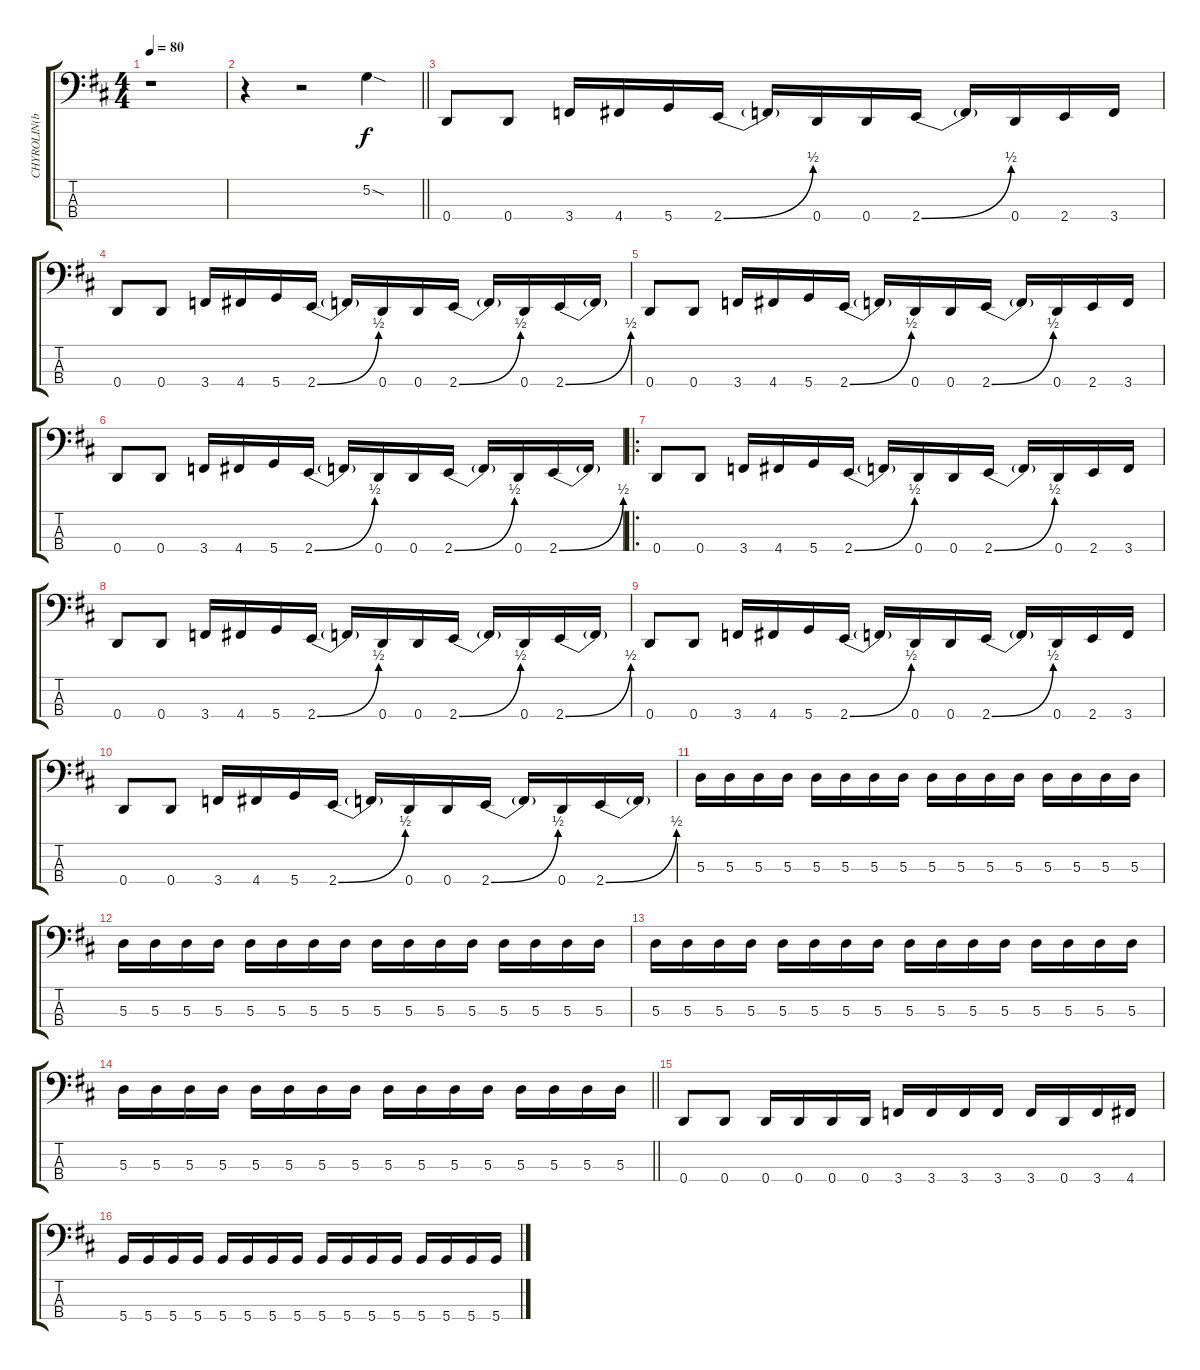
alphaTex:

\track ("CHYROLIN(bass)" "CHYROLIN(b") {instrument electricbassfinger}
\staff {score tabs}
\tuning (G2 D2 A1 D1) {hide}
\ts (4 4)
\tempo 80
\clef f4
\ks d
r.1{dy f instrument electricbassfinger} |
\barLineRight lightlight
r.4 r.2 5.2{sod}.4 |
\section ("" "")
0.4.8 0.4.8 3.4.16 4.4.16 5.4.16 2.4{be (bend 0 0 60 2)}.16 2.4{t}.16 0.4.16 0.4.16 2.4{be (bend 0 0 60 2)}.16 2.4{t}.16 0.4.16 2.4.16 3.4.16 |
0.4.8 0.4.8 3.4.16 4.4.16 5.4.16 2.4{be (bend 0 0 60 2)}.16 2.4{t}.16 0.4.16 0.4.16 2.4{be (bend 0 0 60 2)}.16 2.4{t}.16 0.4.16 2.4{be (bend 0 0 60 2)}.16 2.4{t}.16 |
0.4.8 0.4.8 3.4.16 4.4.16 5.4.16 2.4{be (bend 0 0 60 2)}.16 2.4{t}.16 0.4.16 0.4.16 2.4{be (bend 0 0 60 2)}.16 2.4{t}.16 0.4.16 2.4.16 3.4.16 |
0.4.8 0.4.8 3.4.16 4.4.16 5.4.16 2.4{be (bend 0 0 60 2)}.16 2.4{t}.16 0.4.16 0.4.16 2.4{be (bend 0 0 60 2)}.16 2.4{t}.16 0.4.16 2.4{be (bend 0 0 60 2)}.16 2.4{t}.16 |
\ro
0.4.8 0.4.8 3.4.16 4.4.16 5.4.16 2.4{be (bend 0 0 60 2)}.16 2.4{t}.16 0.4.16 0.4.16 2.4{be (bend 0 0 60 2)}.16 2.4{t}.16 0.4.16 2.4.16 3.4.16 |
0.4.8 0.4.8 3.4.16 4.4.16 5.4.16 2.4{be (bend 0 0 60 2)}.16 2.4{t}.16 0.4.16 0.4.16 2.4{be (bend 0 0 60 2)}.16 2.4{t}.16 0.4.16 2.4{be (bend 0 0 60 2)}.16 2.4{t}.16 |
0.4.8 0.4.8 3.4.16 4.4.16 5.4.16 2.4{be (bend 0 0 60 2)}.16 2.4{t}.16 0.4.16 0.4.16 2.4{be (bend 0 0 60 2)}.16 2.4{t}.16 0.4.16 2.4.16 3.4.16 |
0.4.8 0.4.8 3.4.16 4.4.16 5.4.16 2.4{be (bend 0 0 60 2)}.16 2.4{t}.16 0.4.16 0.4.16 2.4{be (bend 0 0 60 2)}.16 2.4{t}.16 0.4.16 2.4{be (bend 0 0 60 2)}.16 2.4{t}.16 |
5.3.16 5.3.16 5.3.16 5.3.16 5.3.16 5.3.16 5.3.16 5.3.16 5.3.16 5.3.16 5.3.16 5.3.16 5.3.16 5.3.16 5.3.16 5.3.16 |
5.3.16 5.3.16 5.3.16 5.3.16 5.3.16 5.3.16 5.3.16 5.3.16 5.3.16 5.3.16 5.3.16 5.3.16 5.3.16 5.3.16 5.3.16 5.3.16 |
5.3.16 5.3.16 5.3.16 5.3.16 5.3.16 5.3.16 5.3.16 5.3.16 5.3.16 5.3.16 5.3.16 5.3.16 5.3.16 5.3.16 5.3.16 5.3.16 |
\barLineRight lightlight
5.3.16 5.3.16 5.3.16 5.3.16 5.3.16 5.3.16 5.3.16 5.3.16 5.3.16 5.3.16 5.3.16 5.3.16 5.3.16 5.3.16 5.3.16 5.3.16 |
\section ("" "")
0.4.8 0.4.8 0.4.16 0.4.16 0.4.16 0.4.16 3.4.16 3.4.16 3.4.16 3.4.16 3.4.16 0.4.16 3.4.16 4.4.16 |
5.4.16 5.4.16 5.4.16 5.4.16 5.4.16 5.4.16 5.4.16 5.4.16 5.4.16 5.4.16 5.4.16 5.4.16 5.4.16 5.4.16 5.4.16 5.4.16
